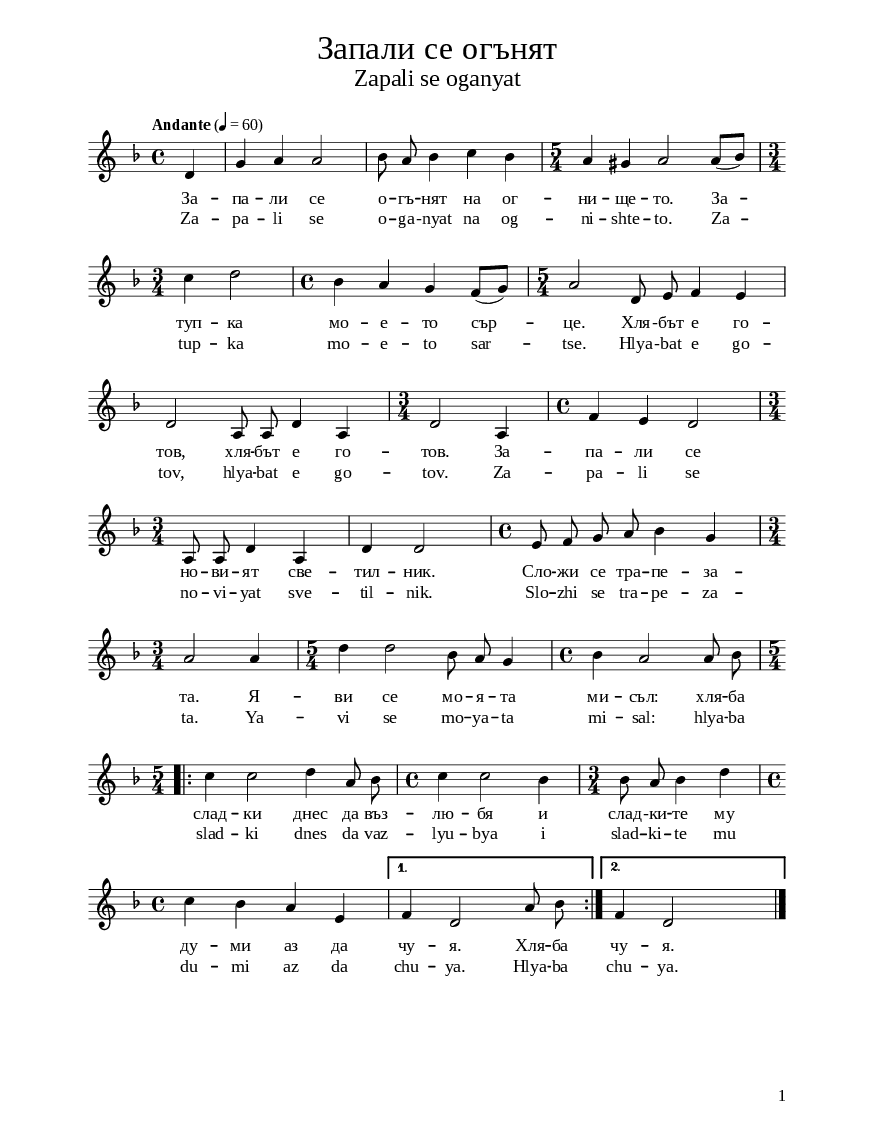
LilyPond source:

\version "2.24.0"

% include paper part and global functions
\include "include/globals.ily"

\bookpart {
  \label #'ref097
  \tocItem \markup "Запали се огънят – Zapali se oganyat"
  \include "include/bookpart-paper.ily"
  \score {
    \include "include/score-layout.ily"


    \new Voice \absolute  {
      \clef treble
      \key d \minor
      \time 4/4
      \tempoFunc "Andante" 4 "60"

      \autoBeamOff
      \partial 4

      d'4 | g'4 a' a'2 | bes'8 a' bes'4 c'' bes' | \time 5/4  a'4 gis' a'2 a'8 [( bes' )] \break |

      \time 3/4  c''4 d''2 | \time 4/4  bes'4 a' g' f'8 [( g' )] | \time 5/4  a'2 d'8 e' f'4 e' \break |

      \autoBeamOff d'2 a8 a d'4 a |  \time 3/4  d'2 a4 |  \time 4/4  f'4 e' d'2 \break |

      \time 3/4  a8 a d'4 a | d'4 d'2 | \time 4/4  e'8 f' g' a' bes'4 g' \break |

      \time 3/4  a'2 a'4 |  \time 5/4  d''4 d''2 bes'8 a' g'4 | \time 4/4  bes'4 a'2 a'8 bes' \break |

      \time 5/4  \repeat volta 2 {
        c''4 c''2 d''4 a'8 bes' | \time 4/4  c''4 c''2 bes'4 | \time 3/4  bes'8 a' bes'4 d'' \break |

        \time 4/4  c''4 bes' a' e'
      } \alternative { { | f'4 d'2 a'8 bes' | } {  f'4 d'2 s4 } } \bar "|."
    }

    \addlyrics {
      За -- па --
      ли се о -- гъ -- нят на ог -- ни -- ще -- то.
      За -- туп -- ка мо -- е -- то сър -- це. Хля --
      "-бът" е го -- тов, хля -- бът е го -- тов. За --
      па -- ли се но -- ви -- ят све -- тил -- ник.
      Сло -- жи се тра -- пе -- за -- та. Я -- ви се
      мо -- я -- та ми -- съл: хля -- ба слад -- ки
      днес да въз -- лю -- бя и слад -- "-ки" -- те му
      ду -- ми аз да чу -- я. Хля -- ба чу -- я.
    }

    \addlyrics {
      Za -- pa --
      li se o -- ga -- "-nyat" na og -- ni -- shte -- to.
      Za -- tup -- ka mo -- e -- to sar -- tse. Hlya --
      "-bat" e go -- tov, hlya -- bat e go -- tov. Za --
      pa -- li se no -- vi -- yat sve -- til -- nik.
      Slo -- zhi se tra -- pe -- za -- ta. Ya -- vi se
      mo -- ya -- ta mi -- sal: hlya -- ba slad -- ki
      dnes da vaz -- lyu -- bya i slad -- ki -- te mu
      du -- mi az da chu -- ya. Hlya -- ba chu -- ya.
    }


    \header {
      title = \titleFunc "Запали се огънят" "Zapali se oganyat"
    }

    \midi{}

  } % score

  %\markup \dc-one "D.C."
  %

  % include foreign translation(s) of the song
  \pageBreak
  \version "2.24.1"

\markup \fill-line { \fontsize #deTitleFontSize "Das Feuer entzündete sich" }
\markup \null
\markup \null
\markup \fontsize #deCoupletFontSize {
  \hspace #10
  \override #`(baseline-skip . ,deCoupletBaselineSkip)

  \column {
    \line { " " Es wurde entzündet das Feuer der Feuerstelle.  }

    \line { " " Zu schlagen begann mein Herz.}
    \line { " " Das Brot ist bereit, das Brot ist bereit, }
    \line { " " }

    \line { " " Der neue Leuchter wurde angezündet.  }

    \line { " "Die Tafel wurde gedeckt. }
    \line { " " Mein Gedanke leuchtete auf:  }

    \line { " "Möge ich heute das köstliche Brot lieben }

    \line { " "und seine süßen Worte hören.}
    \line { " "Möge ich heute das köstliche Brot lieben }

    \line { " "und seine süßen Worte hören.}


  }


}


} % bookpart
